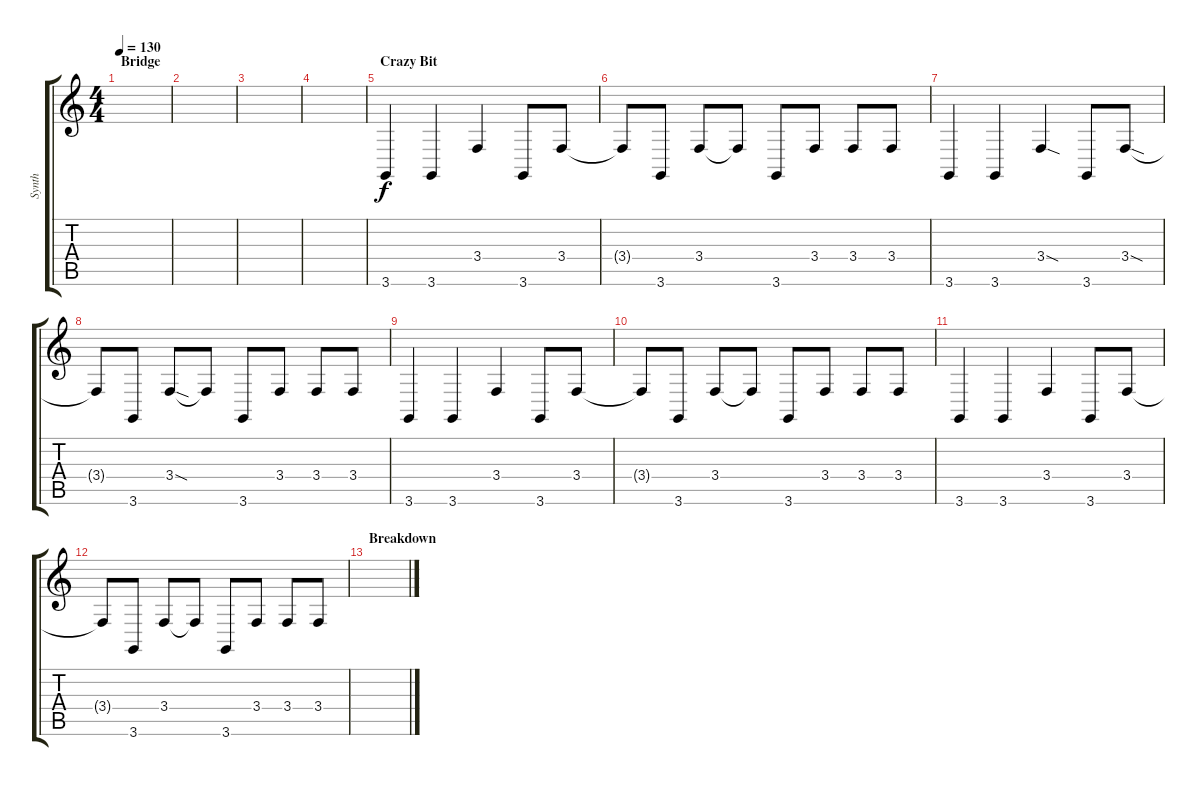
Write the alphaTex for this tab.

\track ("Synth" "Synth") {instrument lead5charang}
\staff {score tabs}
\tuning (E4 B3 G3 D3 A2 E2) {hide}
\ts (4 4)
\section ("" "Bridge")
\tempo 130
\clef g2
\ks c
|
|
|
|
\section ("" "Crazy Bit")
3.6.4 3.6.4 3.4.4 3.6.8 3.4.8 |
3.4{t}.8 3.6.8 3.4.8 3.4{t}.8 3.6.8 3.4.8 3.4.8 3.4.8 |
3.6.4 3.6.4 3.4{sod}.4 3.6.8 3.4{sod}.8 |
3.4{t}.8 3.6.8 3.4{sod}.8 3.4{t}.8 3.6.8 3.4.8 3.4.8 3.4.8 |
3.6.4 3.6.4 3.4.4 3.6.8 3.4.8 |
3.4{t}.8 3.6.8 3.4.8 3.4{t}.8 3.6.8 3.4.8 3.4.8 3.4.8 |
3.6.4 3.6.4 3.4.4 3.6.8 3.4.8 |
3.4{t}.8 3.6.8 3.4.8 3.4{t}.8 3.6.8 3.4.8 3.4.8 3.4.8 |
\section ("" "Breakdown")
